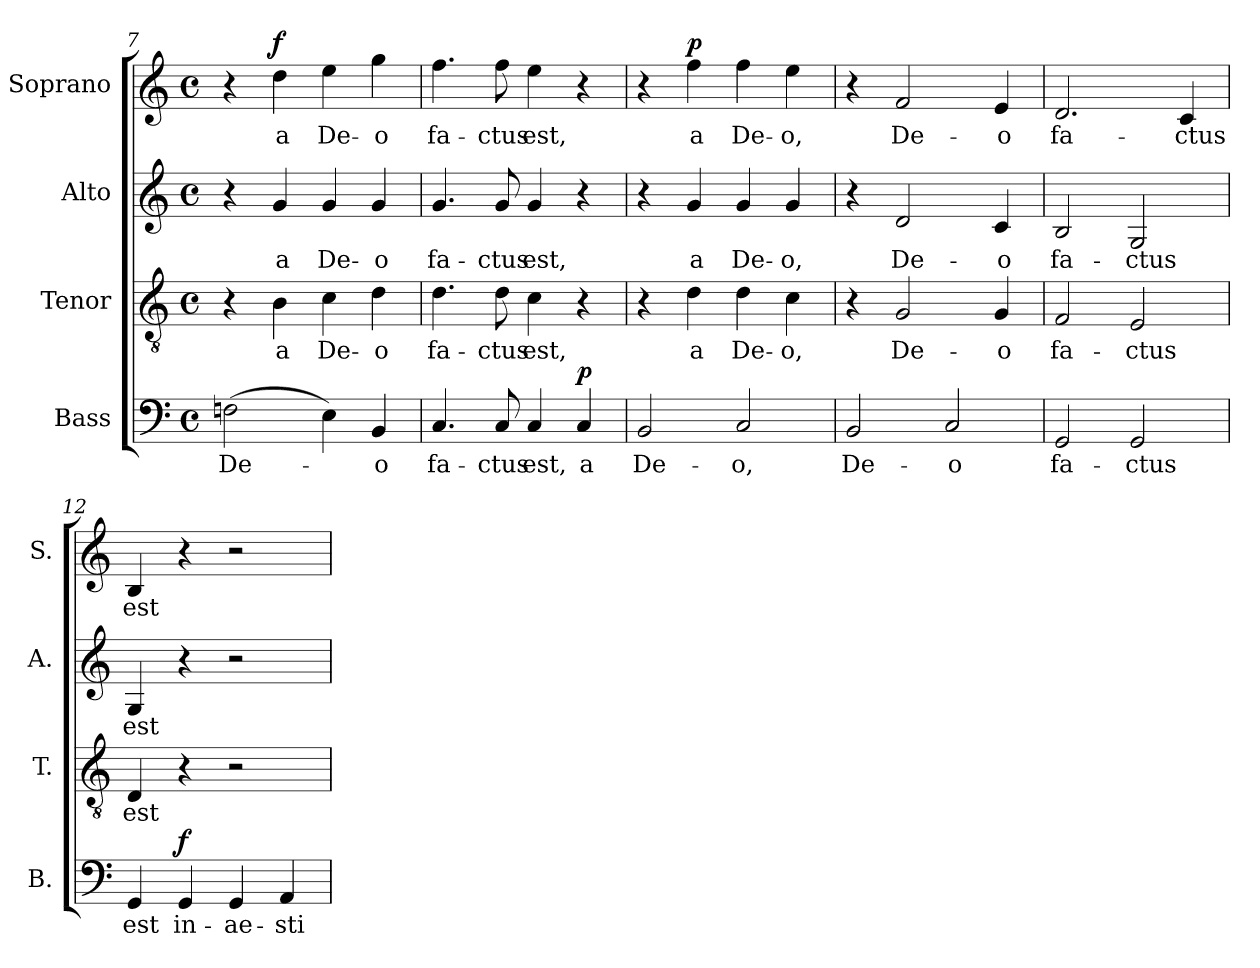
**kern	**text	**dynam	**kern	**text	**kern	**text	**kern	**text	**dynam
*part4	*part4	*part4	*part3	*part3	*part2	*part2	*part1	*part1	*part1
*staff4	*staff4	*staff4	*staff3	*staff3	*staff2	*staff2	*staff1	*staff1	*staff1
*I"Bass	*	*	*I"Tenor	*	*I"Alto	*	*I"Soprano	*	*
*I'B.	*	*	*I'T.	*	*I'A.	*	*I'S.	*	*
*clefF4	*	*	*clefGv2	*	*clefG2	*	*clefG2	*	*
*	*	*	*ITrd7c12	*	*	*	*	*	*
*k[]	*	*	*k[]	*	*k[]	*	*k[]	*	*
*C:	*	*	*C:	*	*C:	*	*C:	*	*
*M4/4	*	*	*M4/4	*	*M4/4	*	*M4/4	*	*
*met(c)	*	*	*met(c)	*	*met(c)	*	*met(c)	*	*
=7	=7	=7	=7	=7	=7	=7	=7	=7	=7
!	!LO:LY:b:color=#000000	!	!	!	!	!	!	!	!
(2Fni\	De-	.	4r	.	4r	.	4r	.	.
!	!	!	!	!LO:LY:b:color=#000000	!	!	!	!	!
!	!	!	!	!	!	!LO:LY:b:color=#000000	!	!	!
!	!	!	!	!	!	!	!	!LO:LY:b:color=#000000	!
.	.	.	4BBi\	a	4gi/	a	4ddi\	a	f
!	!	!	!	!LO:LY:b:color=#000000	!	!	!	!	!
!	!	!	!	!	!	!LO:LY:b:color=#000000	!	!	!
!	!	!	!	!	!	!	!	!LO:LY:b:color=#000000	!
4Ei\)	.	.	4Ci\	De-	4gi/	De-	4eei\	De-	.
!	!LO:LY:b:color=#000000	!	!	!	!	!	!	!	!
!	!	!	!	!LO:LY:b:color=#000000	!	!	!	!	!
!	!	!	!	!	!	!LO:LY:b:color=#000000	!	!	!
!	!	!	!	!	!	!	!	!LO:LY:b:color=#000000	!
4BBi/	-o	.	4Di\	-o	4gi/	-o	4ggi\	-o	.
=8	=8	=8	=8	=8	=8	=8	=8	=8	=8
!	!LO:LY:b:color=#000000	!	!	!	!	!	!	!	!
!	!	!	!	!LO:LY:b:color=#000000	!	!	!	!	!
!	!	!	!	!	!	!LO:LY:b:color=#000000	!	!	!
!	!	!	!	!	!	!	!	!LO:LY:b:color=#000000	!
4.Ci/	fa-	.	4.Di\	fa-	4.gi/	fa-	4.ffi\	fa-	.
!	!LO:LY:b:color=#000000	!	!	!	!	!	!	!	!
!	!	!	!	!LO:LY:b:color=#000000	!	!	!	!	!
!	!	!	!	!	!	!LO:LY:b:color=#000000	!	!	!
!	!	!	!	!	!	!	!	!LO:LY:b:color=#000000	!
8Ci/	-ctus	.	8Di\	-ctus	8gi/	-ctus	8ffi\	-ctus	.
!	!LO:LY:b:color=#000000	!	!	!	!	!	!	!	!
!	!	!	!	!LO:LY:b:color=#000000	!	!	!	!	!
!	!	!	!	!	!	!LO:LY:b:color=#000000	!	!	!
!	!	!	!	!	!	!	!	!LO:LY:b:color=#000000	!
4Ci/	est,	.	4Ci\	est,	4gi/	est,	4eei\	est,	.
!	!LO:LY:b:color=#000000	!	!	!	!	!	!	!	!
4Ci/	a	p	4r	.	4r	.	4r	.	.
!!LO:LB:g=z
=9	=9	=9	=9	=9	=9	=9	=9	=9	=9
!	!LO:LY:b:color=#000000	!	!	!	!	!	!	!	!
2BBi/	De-	.	4r	.	4r	.	4r	.	.
!	!	!	!	!LO:LY:b:color=#000000	!	!	!	!	!
!	!	!	!	!	!	!LO:LY:b:color=#000000	!	!	!
!	!	!	!	!	!	!	!	!LO:LY:b:color=#000000	!
.	.	.	4Di\	a	4gi/	a	4ffi\	a	p
!	!LO:LY:b:color=#000000	!	!	!	!	!	!	!	!
!	!	!	!	!LO:LY:b:color=#000000	!	!	!	!	!
!	!	!	!	!	!	!LO:LY:b:color=#000000	!	!	!
!	!	!	!	!	!	!	!	!LO:LY:b:color=#000000	!
2Ci/	-o,	.	4Di\	De-	4gi/	De-	4ffi\	De-	.
!	!	!	!	!LO:LY:b:color=#000000	!	!	!	!	!
!	!	!	!	!	!	!LO:LY:b:color=#000000	!	!	!
!	!	!	!	!	!	!	!	!LO:LY:b:color=#000000	!
.	.	.	4Ci\	-o,	4gi/	-o,	4eei\	-o,	.
=10	=10	=10	=10	=10	=10	=10	=10	=10	=10
!	!LO:LY:b:color=#000000	!	!	!	!	!	!	!	!
2BBi/	De-	.	4r	.	4r	.	4r	.	.
!	!	!	!	!LO:LY:b:color=#000000	!	!	!	!	!
!	!	!	!	!	!	!LO:LY:b:color=#000000	!	!	!
!	!	!	!	!	!	!	!	!LO:LY:b:color=#000000	!
.	.	.	2GGi/	De-	2di/	De-	2fi/	De-	.
!	!LO:LY:b:color=#000000	!	!	!	!	!	!	!	!
2Ci/	-o	.	.	.	.	.	.	.	.
!	!	!	!	!LO:LY:b:color=#000000	!	!	!	!	!
!	!	!	!	!	!	!LO:LY:b:color=#000000	!	!	!
!	!	!	!	!	!	!	!	!LO:LY:b:color=#000000	!
.	.	.	4GGi/	-o	4ci/	-o	4ei/	-o	.
=11	=11	=11	=11	=11	=11	=11	=11	=11	=11
!	!LO:LY:b:color=#000000	!	!	!	!	!	!	!	!
!	!	!	!	!LO:LY:b:color=#000000	!	!	!	!	!
!	!	!	!	!	!	!LO:LY:b:color=#000000	!	!	!
!	!	!	!	!	!	!	!	!LO:LY:b:color=#000000	!
2GGi/	fa-	.	2FFi/	fa-	2Bi/	fa-	2.di/	fa-	.
!	!LO:LY:b:color=#000000	!	!	!	!	!	!	!	!
!	!	!	!	!LO:LY:b:color=#000000	!	!	!	!	!
!	!	!	!	!	!	!LO:LY:b:color=#000000	!	!	!
2GGi/	-ctus	.	2EEi/	-ctus	2Gi/	-ctus	.	.	.
!	!	!	!	!	!	!	!	!LO:LY:b:color=#000000	!
.	.	.	.	.	.	.	4ci/	-ctus	.
=12	=12	=12	=12	=12	=12	=12	=12	=12	=12
!	!LO:LY:b:color=#000000	!	!	!	!	!	!	!	!
!	!	!	!	!LO:LY:b:color=#000000	!	!	!	!	!
!	!	!	!	!	!	!LO:LY:b:color=#000000	!	!	!
!	!	!	!	!	!	!	!	!LO:LY:b:color=#000000	!
4GGi/	est	.	4DDi/	est	4Gi/	est	4Bi/	est	.
!	!LO:LY:b:color=#000000	!	!	!	!	!	!	!	!
4GGi/	in-	f	4r	.	4r	.	4r	.	.
!	!LO:LY:b:color=#000000	!	!	!	!	!	!	!	!
4GGi/	-ae-	.	2r	.	2r	.	2r	.	.
!	!LO:LY:b:color=#000000	!	!	!	!	!	!	!	!
4AAi/	-sti-	.	.	.	.	.	.	.	.
=	=	=	=	=	=	=	=	=	=
*-	*-	*-	*-	*-	*-	*-	*-	*-	*-
